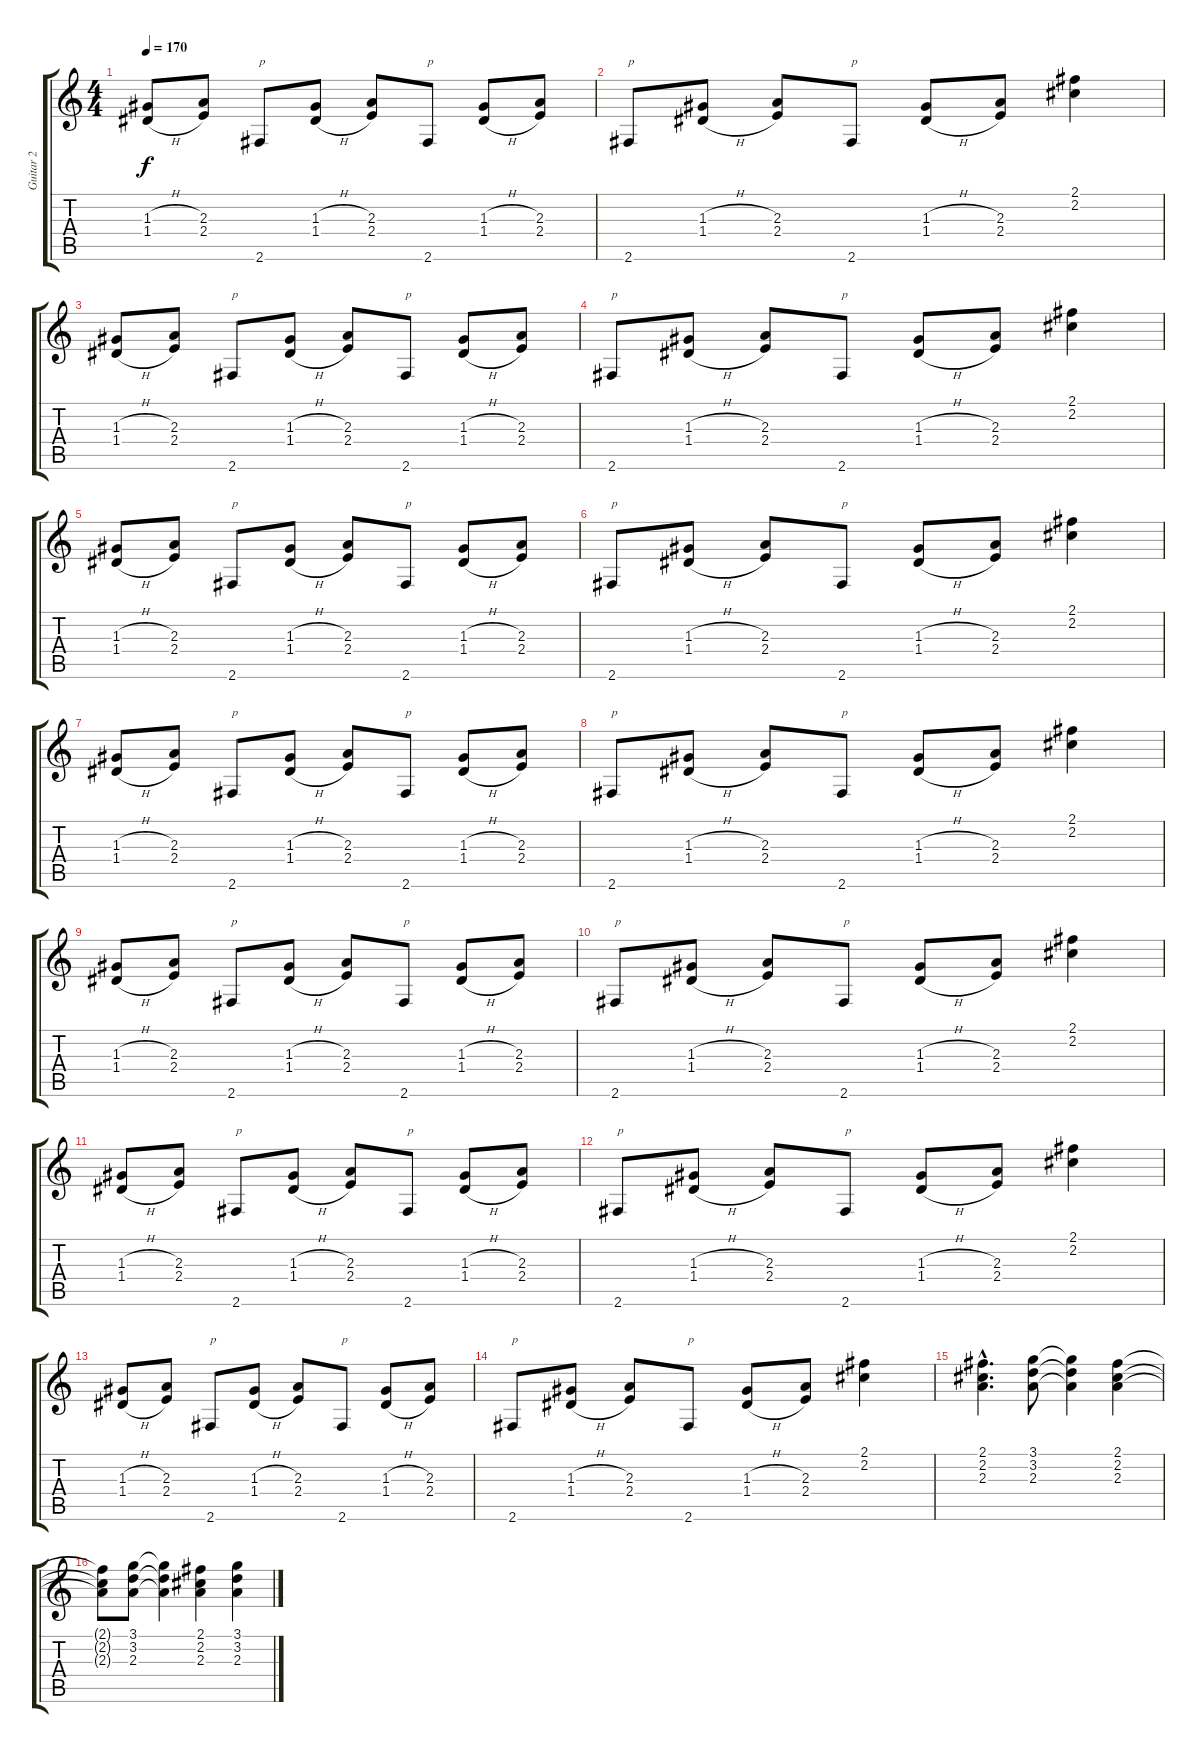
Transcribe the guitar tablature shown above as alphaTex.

\track ("Guitar 2" "Guitar 2") {instrument distortionguitar}
\staff {score tabs}
\tuning (E4 B3 G3 D3 A2 E2) {hide}
\ts (4 4)
\tempo 170
\clef g2
\ks c
(1.3{h} 1.4{h}).8{dy f} (2.3 2.4).8 2.6.8{txt "p"} (1.3{h} 1.4{h}).8 (2.3 2.4).8 2.6.8{txt "p"} (1.3{h} 1.4{h}).8 (2.3 2.4).8 |
2.6.8{txt "p"} (1.3{h} 1.4{h}).8 (2.3 2.4).8 2.6.8{txt "p"} (1.3{h} 1.4{h}).8 (2.3 2.4).8 (2.1 2.2).4 |
(1.3{h} 1.4{h}).8 (2.3 2.4).8 2.6.8{txt "p"} (1.3{h} 1.4{h}).8 (2.3 2.4).8 2.6.8{txt "p"} (1.3{h} 1.4{h}).8 (2.3 2.4).8 |
2.6.8{txt "p"} (1.3{h} 1.4{h}).8 (2.3 2.4).8 2.6.8{txt "p"} (1.3{h} 1.4{h}).8 (2.3 2.4).8 (2.1 2.2).4 |
(1.3{h} 1.4{h}).8 (2.3 2.4).8 2.6.8{txt "p"} (1.3{h} 1.4{h}).8 (2.3 2.4).8 2.6.8{txt "p"} (1.3{h} 1.4{h}).8 (2.3 2.4).8 |
2.6.8{txt "p"} (1.3{h} 1.4{h}).8 (2.3 2.4).8 2.6.8{txt "p"} (1.3{h} 1.4{h}).8 (2.3 2.4).8 (2.1 2.2).4 |
(1.3{h} 1.4{h}).8 (2.3 2.4).8 2.6.8{txt "p"} (1.3{h} 1.4{h}).8 (2.3 2.4).8 2.6.8{txt "p"} (1.3{h} 1.4{h}).8 (2.3 2.4).8 |
2.6.8{txt "p"} (1.3{h} 1.4{h}).8 (2.3 2.4).8 2.6.8{txt "p"} (1.3{h} 1.4{h}).8 (2.3 2.4).8 (2.1 2.2).4 |
(1.3{h} 1.4{h}).8 (2.3 2.4).8 2.6.8{txt "p"} (1.3{h} 1.4{h}).8 (2.3 2.4).8 2.6.8{txt "p"} (1.3{h} 1.4{h}).8 (2.3 2.4).8 |
2.6.8{txt "p"} (1.3{h} 1.4{h}).8 (2.3 2.4).8 2.6.8{txt "p"} (1.3{h} 1.4{h}).8 (2.3 2.4).8 (2.1 2.2).4 |
(1.3{h} 1.4{h}).8 (2.3 2.4).8 2.6.8{txt "p"} (1.3{h} 1.4{h}).8 (2.3 2.4).8 2.6.8{txt "p"} (1.3{h} 1.4{h}).8 (2.3 2.4).8 |
2.6.8{txt "p"} (1.3{h} 1.4{h}).8 (2.3 2.4).8 2.6.8{txt "p"} (1.3{h} 1.4{h}).8 (2.3 2.4).8 (2.1 2.2).4 |
(1.3{h} 1.4{h}).8 (2.3 2.4).8 2.6.8{txt "p"} (1.3{h} 1.4{h}).8 (2.3 2.4).8 2.6.8{txt "p"} (1.3{h} 1.4{h}).8 (2.3 2.4).8 |
2.6.8{txt "p"} (1.3{h} 1.4{h}).8 (2.3 2.4).8 2.6.8{txt "p"} (1.3{h} 1.4{h}).8 (2.3 2.4).8 (2.1 2.2).4 |
(2.1{hac} 2.2{hac} 2.3{hac}).4{d} (3.1 3.2 2.3).8 (3.1{t} 3.2{t} 2.3{t}).4 (2.1 2.2 2.3).4 |
(2.1{t} 2.2{t} 2.3{t}).8 (3.1 3.2 2.3).8 (3.1{t} 3.2{t} 2.3{t}).4 (2.1 2.2 2.3).4 (3.1 3.2 2.3).4
